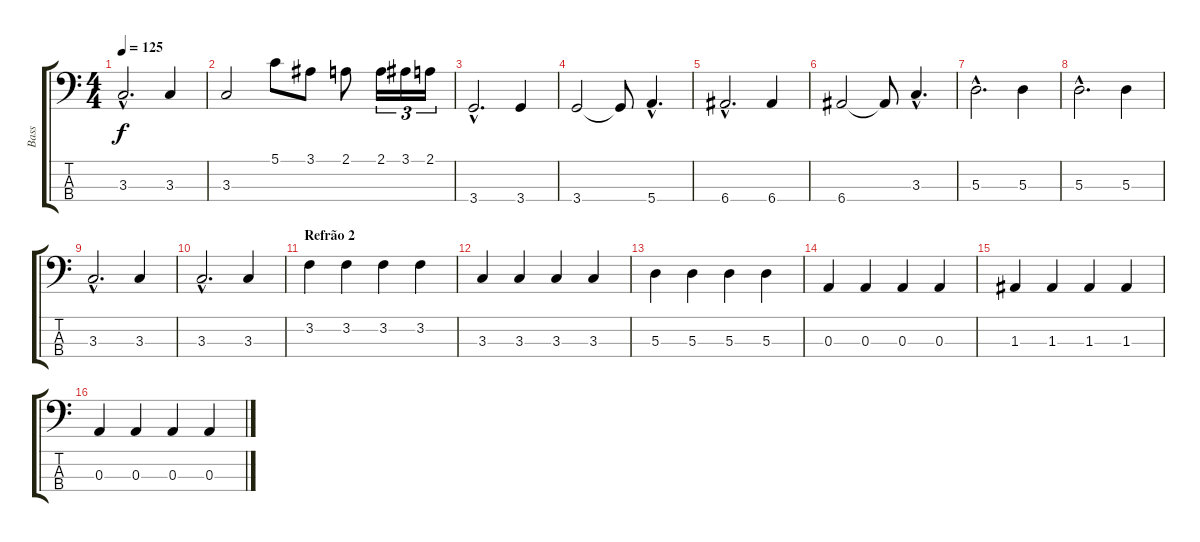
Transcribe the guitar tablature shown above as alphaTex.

\track ("Bass" "Bass") {instrument acousticguitarnylon}
\staff {score tabs}
\tuning (G2 D2 A1 E1) {hide}
\ts (4 4)
\tempo 125
\clef f4
\ks c
3.3{hac}.2{d dy f} 3.3.4 |
3.3.2 5.1.8 3.1.8 2.1.8 2.1.16{tu (3 2)} 3.1.16{tu (3 2)} 2.1.16{tu (3 2)} |
3.4{hac}.2{d} 3.4.4 |
3.4.2 3.4{t}.8 5.4{hac}.4{d} |
6.4{hac}.2{d} 6.4.4 |
6.4.2 6.4{t}.8 3.3{hac}.4{d} |
5.3{hac}.2{d} 5.3.4 |
5.3{hac}.2{d} 5.3.4 |
3.3{hac}.2{d} 3.3.4 |
3.3{hac}.2{d} 3.3.4 |
\section ("" "Refrão 2")
3.2.4 3.2.4 3.2.4 3.2.4 |
3.3.4 3.3.4 3.3.4 3.3.4 |
5.3.4 5.3.4 5.3.4 5.3.4 |
0.3.4 0.3.4 0.3.4 0.3.4 |
1.3.4 1.3.4 1.3.4 1.3.4 |
0.3.4 0.3.4 0.3.4 0.3.4
